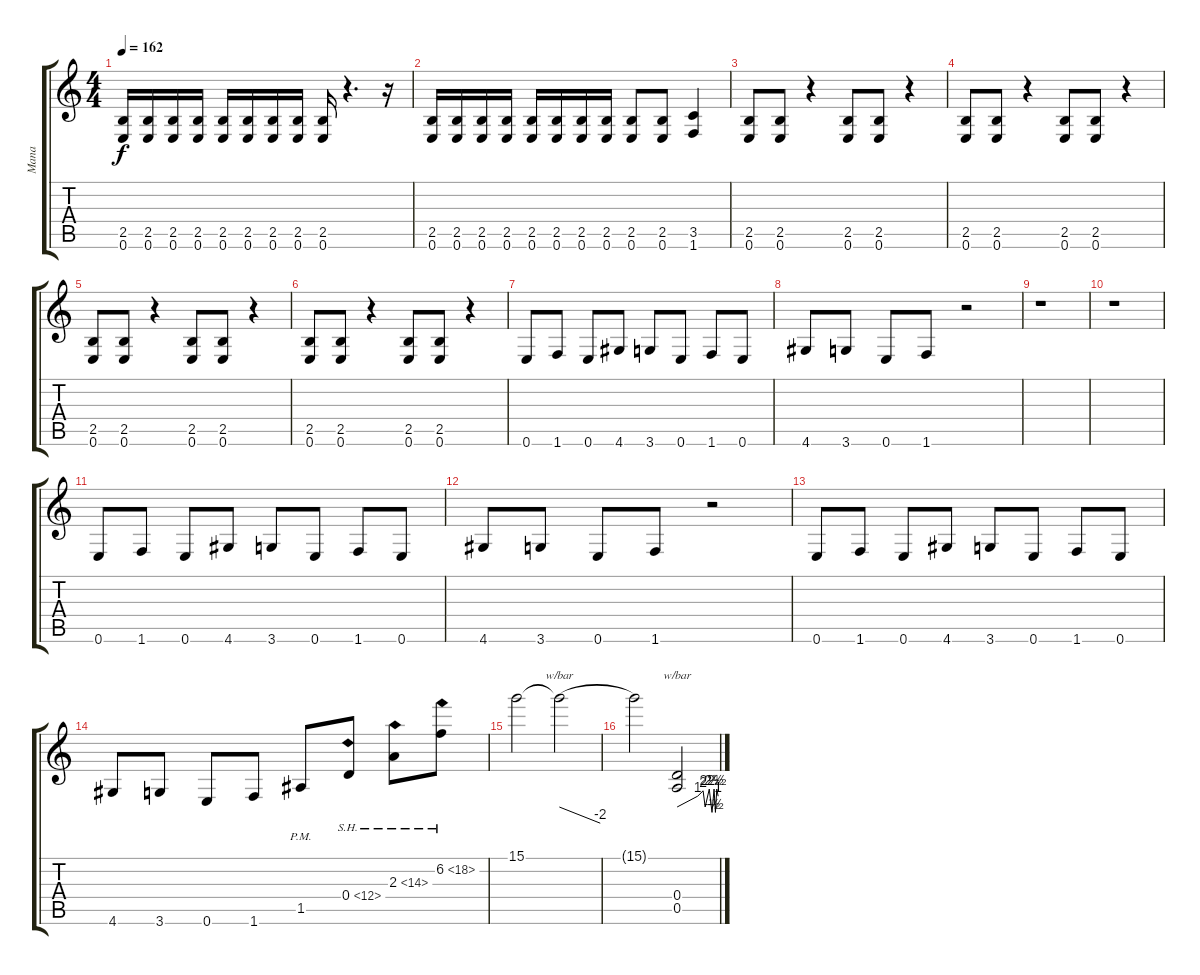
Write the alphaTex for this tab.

\track ("Mana" "Mana") {instrument distortionguitar}
\staff {score tabs}
\tuning (E4 B3 G3 D3 A2 E2) {hide}
\ts (4 4)
\tempo 162
\clef g2
\ks c
(2.5 0.6).16{dy f} (2.5 0.6).16 (2.5 0.6).16 (2.5 0.6).16 (2.5 0.6).16 (2.5 0.6).16 (2.5 0.6).16 (2.5 0.6).16 (2.5 0.6).16 r.4{d} r.16 |
(2.5 0.6).16 (2.5 0.6).16 (2.5 0.6).16 (2.5 0.6).16 (2.5 0.6).16 (2.5 0.6).16 (2.5 0.6).16 (2.5 0.6).16 (2.5 0.6).8 (2.5 0.6).8 (3.5 1.6).4 |
(2.5 0.6).8 (2.5 0.6).8 r.4 (2.5 0.6).8 (2.5 0.6).8 r.4 |
(2.5 0.6).8 (2.5 0.6).8 r.4 (2.5 0.6).8 (2.5 0.6).8 r.4 |
(2.5 0.6).8 (2.5 0.6).8 r.4 (2.5 0.6).8 (2.5 0.6).8 r.4 |
(2.5 0.6).8 (2.5 0.6).8 r.4 (2.5 0.6).8 (2.5 0.6).8 r.4 |
0.6.8 1.6.8 0.6.8 4.6.8 3.6.8 0.6.8 1.6.8 0.6.8 |
4.6.8 3.6.8 0.6.8 1.6.8 r.2 |
r.1 |
r.1 |
0.6.8 1.6.8 0.6.8 4.6.8 3.6.8 0.6.8 1.6.8 0.6.8 |
4.6.8 3.6.8 0.6.8 1.6.8 r.2 |
0.6.8 1.6.8 0.6.8 4.6.8 3.6.8 0.6.8 1.6.8 0.6.8 |
4.6.8 3.6.8 0.6.8 1.6.8 1.5{pm}.8 0.4{sh 12}.8 2.3{sh 12}.8 6.2{sh 12}.8 |
15.1.2 15.1{t}.2{tbe (dive default 0 0 60 -8)} |
15.1{t}.2 (0.4 0.5).2{tbe (custom default 0 0 30 4 38 8 41 0 47 10 51 -2 54 10 56 -2 58 10 60 4)}
